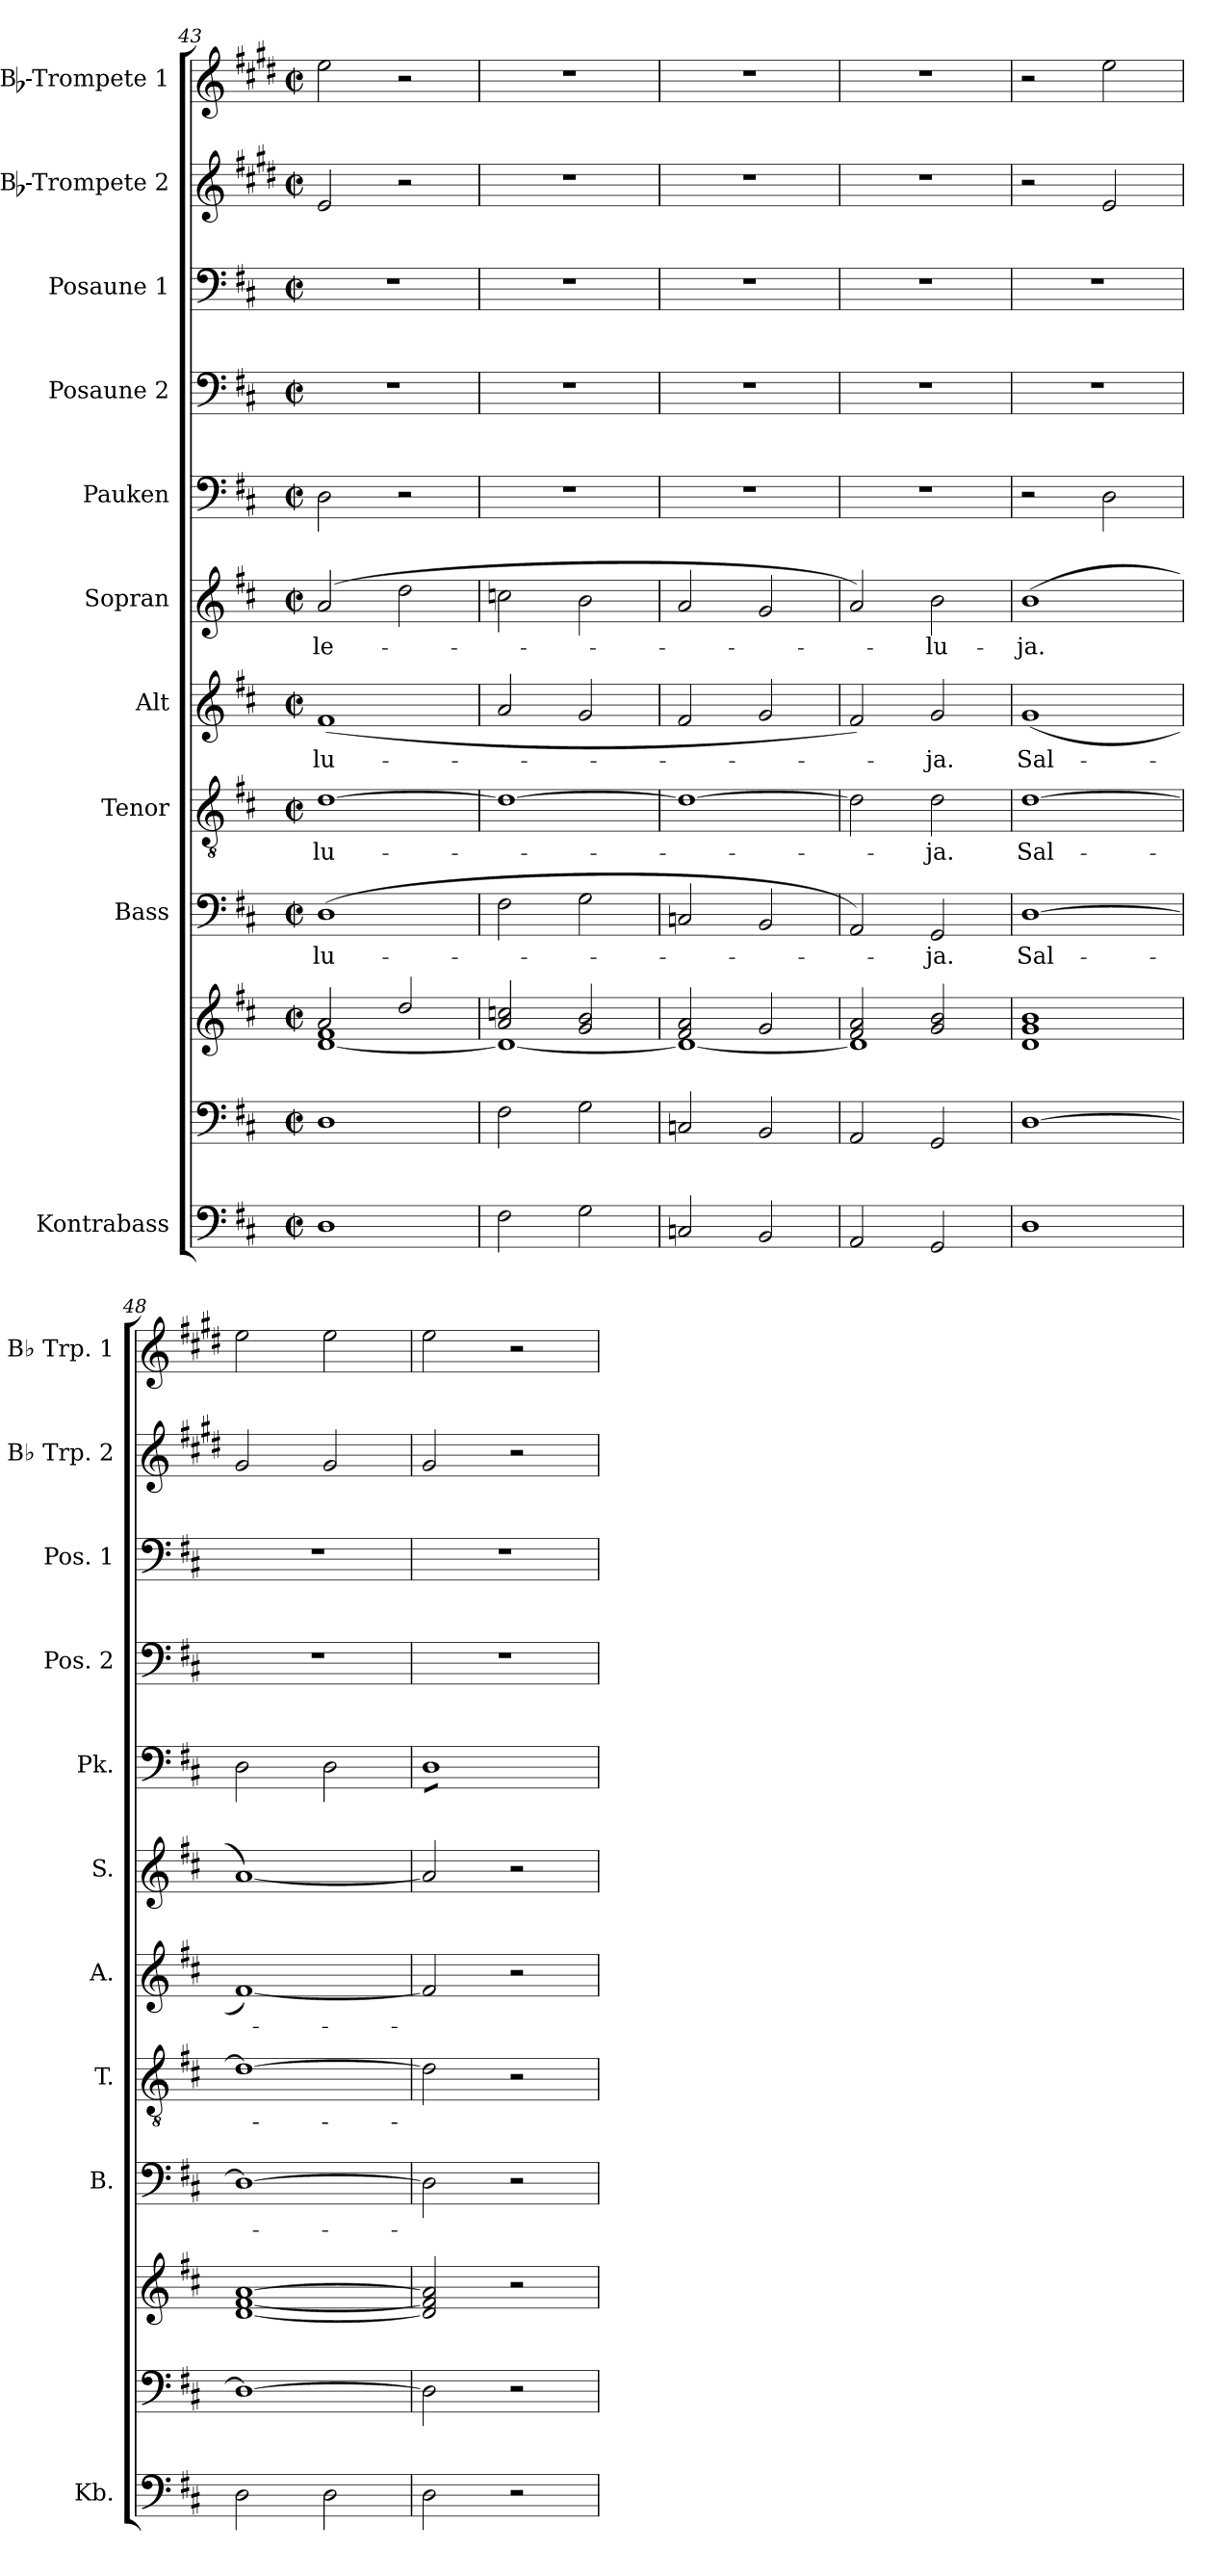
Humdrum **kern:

**kern	**kern	**kern	**kern	**text	**kern	**text	**kern	**text	**kern	**text	**kern	**kern	**kern	**kern	**kern
*part11	*part10	*part10	*part9	*part9	*part8	*part8	*part7	*part7	*part6	*part6	*part5	*part4	*part3	*part2	*part1
*staff12	*staff11	*staff10	*staff9	*staff9	*staff8	*staff8	*staff7	*staff7	*staff6	*staff6	*staff5	*staff4	*staff3	*staff2	*staff1
*I"Kontrabass	*	*	*I"Bass	*	*I"Tenor	*	*I"Alt	*	*I"Sopran	*	*I"Pauken	*I"Posaune 2	*I"Posaune 1	*I"Bb-Trompete 2	*I"Bb-Trompete 1
*I'Kb.	*	*	*I'B.	*	*I'T.	*	*I'A.	*	*I'S.	*	*I'Pk.	*I'Pos. 2	*I'Pos. 1	*I'Bb Trp. 2	*I'Bb Trp. 1
!!LO:PB:g=z
*clefF4	*clefF4	*clefG2	*clefF4	*	*clefGv2	*	*clefG2	*	*clefG2	*	*clefF4	*clefF4	*clefF4	*clefG2	*clefG2
*ITrd7c12	*	*	*	*	*	*	*	*	*	*	*	*	*	*ITrd1c2	*ITrd1c2
*k[f#c#]	*k[f#c#]	*k[f#c#]	*k[f#c#]	*	*k[f#c#]	*	*k[f#c#]	*	*k[f#c#]	*	*k[f#c#]	*k[f#c#]	*k[f#c#]	*k[f#c#]	*k[f#c#]
*D:	*D:	*D:	*D:	*	*D:	*	*D:	*	*D:	*	*D:	*D:	*D:	*D:	*D:
*M2/2	*M2/2	*M2/2	*M2/2	*	*M2/2	*	*M2/2	*	*M2/2	*	*M2/2	*M2/2	*M2/2	*M2/2	*M2/2
*met(c|)	*met(c|)	*met(c|)	*met(c|)	*	*met(c|)	*	*met(c|)	*	*met(c|)	*	*met(c|)	*met(c|)	*met(c|)	*met(c|)	*met(c|)
=43	=43	=43	=43	=43	=43	=43	=43	=43	=43	=43	=43	=43	=43	=43	=43
*	*	*^	*	*	*	*	*	*	*	*	*	*	*	*	*
!	!	!	!	!	!LO:LY:b	!	!LO:LY:b	!	!LO:LY:b	!	!LO:LY:b	!	!	!	!	!
1DD	1D	2a/	[<1d 1f#	(>1D	-lu-	[1d	-lu-	(<1f#	-lu-	(2a/	-le-	2D\	1r	1r	2d/	2dd\
.	.	2dd/	.	.	.	.	.	.	.	2dd\	.	2r	.	.	2r	2r
=44	=44	=44	=44	=44	=44	=44	=44	=44	=44	=44	=44	=44	=44	=44	=44	=44
2FF#\	2F#\	2a/ 2ccn/	1d_	2F#\	.	1d_	.	2a/	.	2ccn\	.	1r	1r	1r	1r	1r
2GG\	2G\	2g/ 2b/	.	2G\	.	.	.	2g/	.	2b\	.	.	.	.	.	.
=45	=45	=45	=45	=45	=45	=45	=45	=45	=45	=45	=45	=45	=45	=45	=45	=45
2CCn/	2Cn/	2f#/ 2a/	1d_	2Cn/	.	1d_	.	2f#/	.	2a/	.	1r	1r	1r	1r	1r
2BBB/	2BB/	2g/	.	2BB/	.	.	.	2g/	.	2g/	.	.	.	.	.	.
=46	=46	=46	=46	=46	=46	=46	=46	=46	=46	=46	=46	=46	=46	=46	=46	=46
2AAA/	2AA/	2f#/ 2a/	1d]	2AA/)	.	2d\]	.	2f#/)	.	2a/)	.	1r	1r	1r	1r	1r
!	!	!	!	!	!LO:LY:b	!	!LO:LY:b	!	!LO:LY:b	!	!LO:LY:b	!	!	!	!	!
2GGG/	2GG/	2g/ 2b/	.	2GG/	-ja.	2d\	-ja.	2g/	-ja.	2b\	-lu-	.	.	.	.	.
*	*	*v	*v	*	*	*	*	*	*	*	*	*	*	*	*	*
=47	=47	=47	=47	=47	=47	=47	=47	=47	=47	=47	=47	=47	=47	=47	=47
!	!	!	!	!LO:LY:b	!	!LO:LY:b	!	!LO:LY:b	!	!LO:LY:b	!	!	!	!	!
1DD	[1D	1d 1g 1b	[1D	Sal-	[1d	Sal-	(<1g	Sal-	(>1b	-ja.	2r	1r	1r	2r	2r
.	.	.	.	.	.	.	.	.	.	.	2D\	.	.	2d/	2dd\
=48	=48	=48	=48	=48	=48	=48	=48	=48	=48	=48	=48	=48	=48	=48	=48
2DD\	1D_	[1d [1f# [1a	1D_	.	1d_	.	[1f#)	.	[1a)	.	2D\	1r	1r	2f#/	2dd\
2DD\	.	.	.	.	.	.	.	.	.	.	2D\	.	.	2f#/	2dd\
=49	=49	=49	=49	=49	=49	=49	=49	=49	=49	=49	=49	=49	=49	=49	=49
*	*	*	*	*	*	*	*	*	*	*	*tremolo	*	*	*	*
2DD\	2D\]	2d/] 2f#/] 2a/]	2D\]	.	2d\]	.	2f#/]	.	2a/]	.	8DL	1r	1r	2f#/	2dd\
.	.	.	.	.	.	.	.	.	.	.	8D	.	.	.	.
.	.	.	.	.	.	.	.	.	.	.	8D	.	.	.	.
.	.	.	.	.	.	.	.	.	.	.	8D	.	.	.	.
2r	2r	2r	2r	.	2r	.	2r	.	2r	.	8D	.	.	2r	2r
.	.	.	.	.	.	.	.	.	.	.	8D	.	.	.	.
.	.	.	.	.	.	.	.	.	.	.	8D	.	.	.	.
.	.	.	.	.	.	.	.	.	.	.	8DJ	.	.	.	.
*	*	*	*	*	*	*	*	*	*	*	*Xtremolo	*	*	*	*
=	=	=	=	=	=	=	=	=	=	=	=	=	=	=	=
*-	*-	*-	*-	*-	*-	*-	*-	*-	*-	*-	*-	*-	*-	*-	*-
